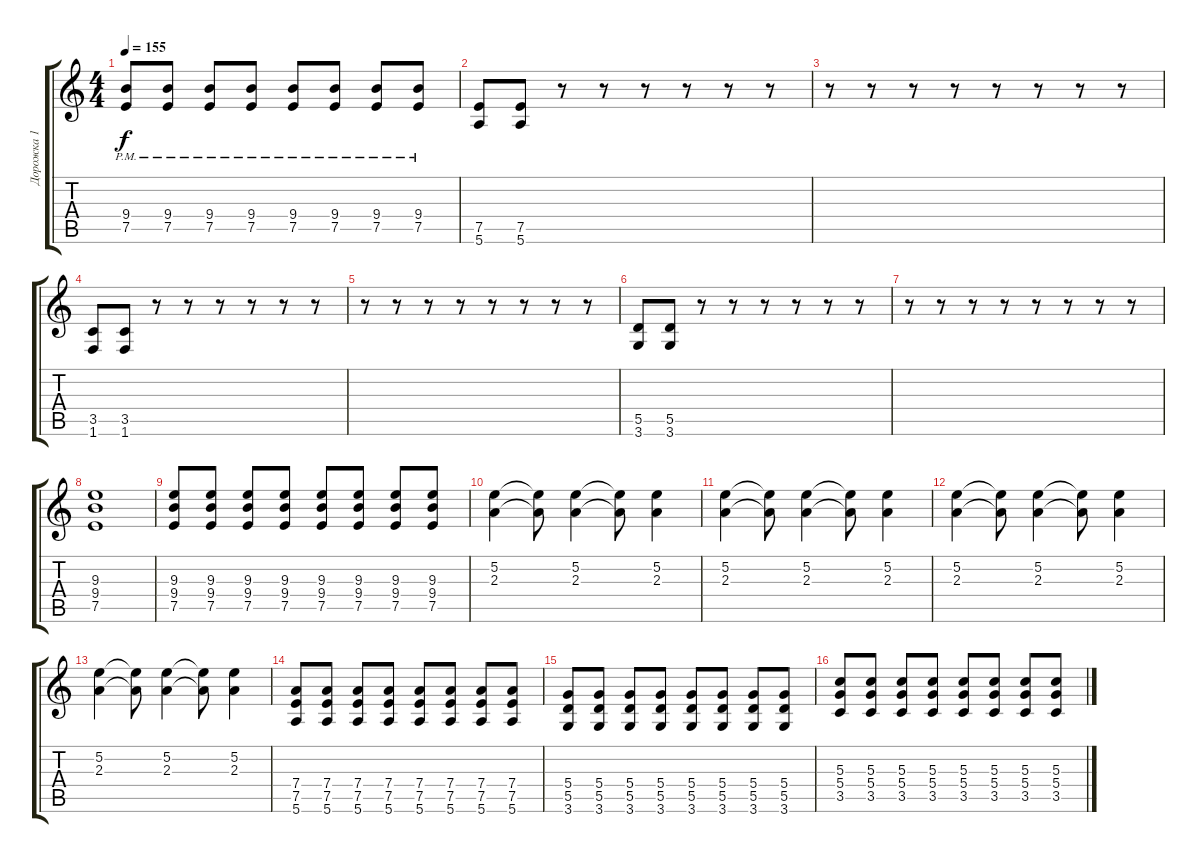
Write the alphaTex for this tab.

\track ("Дорожка 1" "Дорожка 1") {instrument overdrivenguitar}
\staff {score tabs}
\tuning (E4 B3 G3 D3 A2 E2) {hide}
\ts (4 4)
\tempo 155
\clef g2
\ks c
(9.4{pm} 7.5{pm}).8{dy f} (9.4{pm} 7.5{pm}).8 (9.4{pm} 7.5{pm}).8 (9.4{pm} 7.5{pm}).8 (9.4{pm} 7.5{pm}).8 (9.4{pm} 7.5{pm}).8 (9.4{pm} 7.5{pm}).8 (9.4{pm} 7.5{pm}).8 |
(7.5 5.6).8 (7.5 5.6).8 r.8 r.8 r.8 r.8 r.8 r.8 |
r.8 r.8 r.8 r.8 r.8 r.8 r.8 r.8 |
(3.5 1.6).8 (3.5 1.6).8 r.8 r.8 r.8 r.8 r.8 r.8 |
r.8 r.8 r.8 r.8 r.8 r.8 r.8 r.8 |
(5.5 3.6).8 (5.5 3.6).8 r.8 r.8 r.8 r.8 r.8 r.8 |
r.8 r.8 r.8 r.8 r.8 r.8 r.8 r.8 |
(9.3 9.4 7.5).1 |
(9.3 9.4 7.5).8 (9.3 9.4 7.5).8 (9.3 9.4 7.5).8 (9.3 9.4 7.5).8 (9.3 9.4 7.5).8 (9.3 9.4 7.5).8 (9.3 9.4 7.5).8 (9.3 9.4 7.5).8 |
(5.2 2.3).4 (5.2{t} 2.3{t}).8 (5.2 2.3).4 (5.2{t} 2.3{t}).8 (5.2 2.3).4 |
(5.2 2.3).4 (5.2{t} 2.3{t}).8 (5.2 2.3).4 (5.2{t} 2.3{t}).8 (5.2 2.3).4 |
(5.2 2.3).4 (5.2{t} 2.3{t}).8 (5.2 2.3).4 (5.2{t} 2.3{t}).8 (5.2 2.3).4 |
(5.2 2.3).4 (5.2{t} 2.3{t}).8 (5.2 2.3).4 (5.2{t} 2.3{t}).8 (5.2 2.3).4 |
(7.4 7.5 5.6).8 (7.4 7.5 5.6).8 (7.4 7.5 5.6).8 (7.4 7.5 5.6).8 (7.4 7.5 5.6).8 (7.4 7.5 5.6).8 (7.4 7.5 5.6).8 (7.4 7.5 5.6).8 |
(5.4 5.5 3.6).8 (5.4 5.5 3.6).8 (5.4 5.5 3.6).8 (5.4 5.5 3.6).8 (5.4 5.5 3.6).8 (5.4 5.5 3.6).8 (5.4 5.5 3.6).8 (5.4 5.5 3.6).8 |
(5.3 5.4 3.5).8 (5.3 5.4 3.5).8 (5.3 5.4 3.5).8 (5.3 5.4 3.5).8 (5.3 5.4 3.5).8 (5.3 5.4 3.5).8 (5.3 5.4 3.5).8 (5.3 5.4 3.5).8
